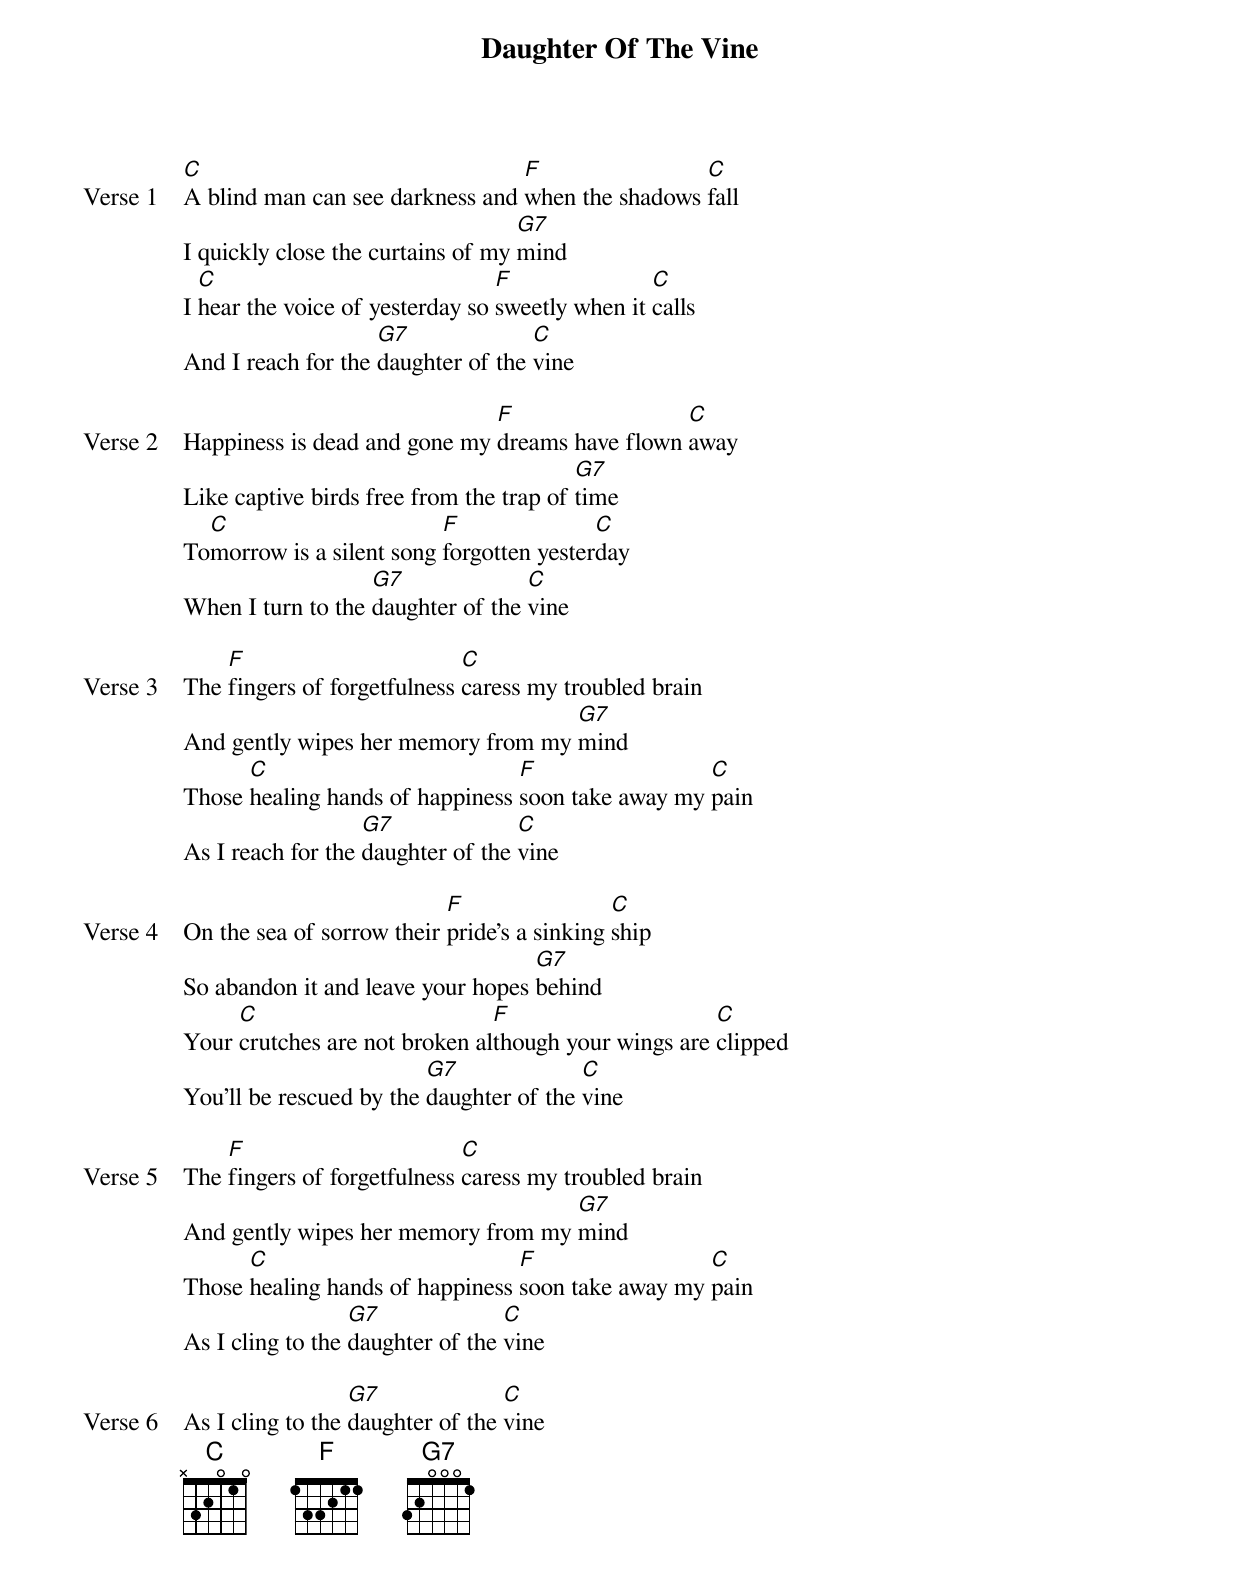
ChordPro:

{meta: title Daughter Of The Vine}
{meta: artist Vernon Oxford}
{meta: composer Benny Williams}
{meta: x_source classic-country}
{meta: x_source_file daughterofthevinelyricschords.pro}
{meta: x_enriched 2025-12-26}

{start_of_verse: Verse 1}
[C]A blind man can see darkness and [F]when the shadows [C]fall
I quickly close the curtains of my [G7]mind
I [C]hear the voice of yesterday so [F]sweetly when it [C]calls
And I reach for the [G7]daughter of the [C]vine
{end_of_verse}

{start_of_verse: Verse 2}
Happiness is dead and gone my [F]dreams have flown [C]away
Like captive birds free from the trap of [G7]time
To[C]morrow is a silent song [F]forgotten yester[C]day
When I turn to the [G7]daughter of the [C]vine
{end_of_verse}

{start_of_verse: Verse 3}
The [F]fingers of forgetfulness [C]caress my troubled brain
And gently wipes her memory from my [G7]mind
Those [C]healing hands of happiness [F]soon take away my [C]pain
As I reach for the [G7]daughter of the [C]vine
{end_of_verse}

{start_of_verse: Verse 4}
On the sea of sorrow their [F]pride's a sinking [C]ship
So abandon it and leave your hopes [G7]behind
Your [C]crutches are not broken al[F]though your wings are [C]clipped
You'll be rescued by the [G7]daughter of the [C]vine
{end_of_verse}

{start_of_verse: Verse 5}
The [F]fingers of forgetfulness [C]caress my troubled brain
And gently wipes her memory from my [G7]mind
Those [C]healing hands of happiness [F]soon take away my [C]pain
As I cling to the [G7]daughter of the [C]vine
{end_of_verse}

{start_of_verse: Verse 6}
As I cling to the [G7]daughter of the [C]vine
{end_of_verse}
